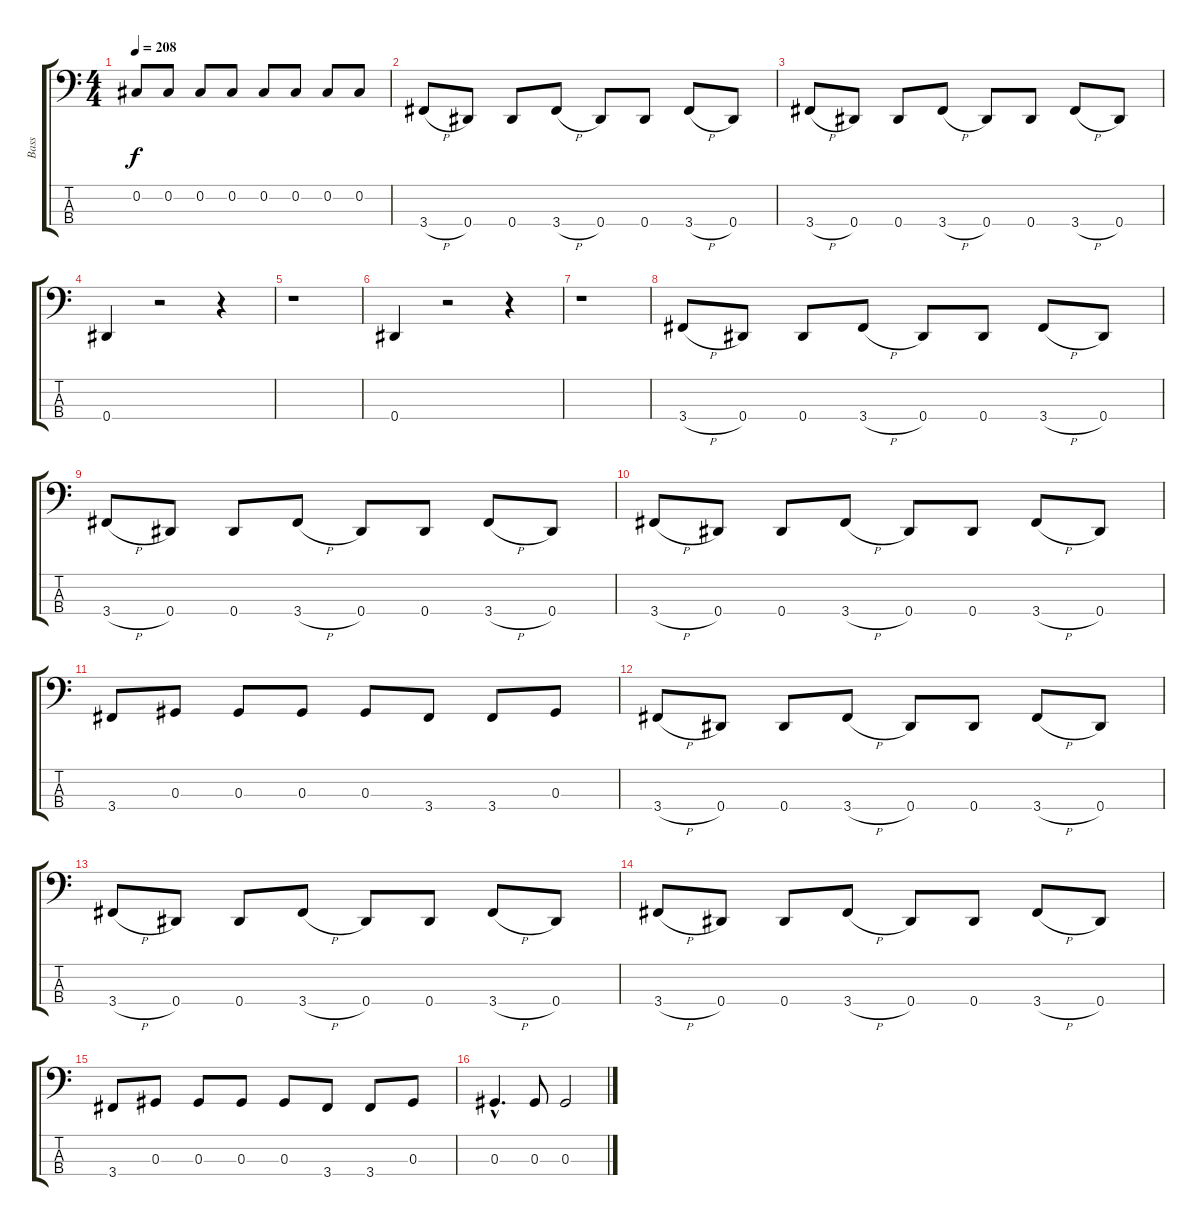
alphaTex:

\track ("Bass" "Bass") {instrument electricbasspick}
\staff {score tabs}
\tuning (Gb2 Db2 Ab1 Eb1) {hide}
\ts (4 4)
\tempo 208
\clef f4
\ks c
0.2.8{dy f} 0.2.8 0.2.8 0.2.8 0.2.8 0.2.8 0.2.8 0.2.8 |
3.4{h}.8 0.4.8 0.4.8 3.4{h}.8 0.4.8 0.4.8 3.4{h}.8 0.4.8 |
3.4{h}.8 0.4.8 0.4.8 3.4{h}.8 0.4.8 0.4.8 3.4{h}.8 0.4.8 |
0.4.4 r.2 r.4 |
r.1 |
0.4.4 r.2 r.4 |
r.1 |
3.4{h}.8 0.4.8 0.4.8 3.4{h}.8 0.4.8 0.4.8 3.4{h}.8 0.4.8 |
3.4{h}.8 0.4.8 0.4.8 3.4{h}.8 0.4.8 0.4.8 3.4{h}.8 0.4.8 |
3.4{h}.8 0.4.8 0.4.8 3.4{h}.8 0.4.8 0.4.8 3.4{h}.8 0.4.8 |
3.4.8 0.3.8 0.3.8 0.3.8 0.3.8 3.4.8 3.4.8 0.3.8 |
3.4{h}.8 0.4.8 0.4.8 3.4{h}.8 0.4.8 0.4.8 3.4{h}.8 0.4.8 |
3.4{h}.8 0.4.8 0.4.8 3.4{h}.8 0.4.8 0.4.8 3.4{h}.8 0.4.8 |
3.4{h}.8 0.4.8 0.4.8 3.4{h}.8 0.4.8 0.4.8 3.4{h}.8 0.4.8 |
3.4.8 0.3.8 0.3.8 0.3.8 0.3.8 3.4.8 3.4.8 0.3.8 |
0.3{hac}.4{d} 0.3.8 0.3.2
